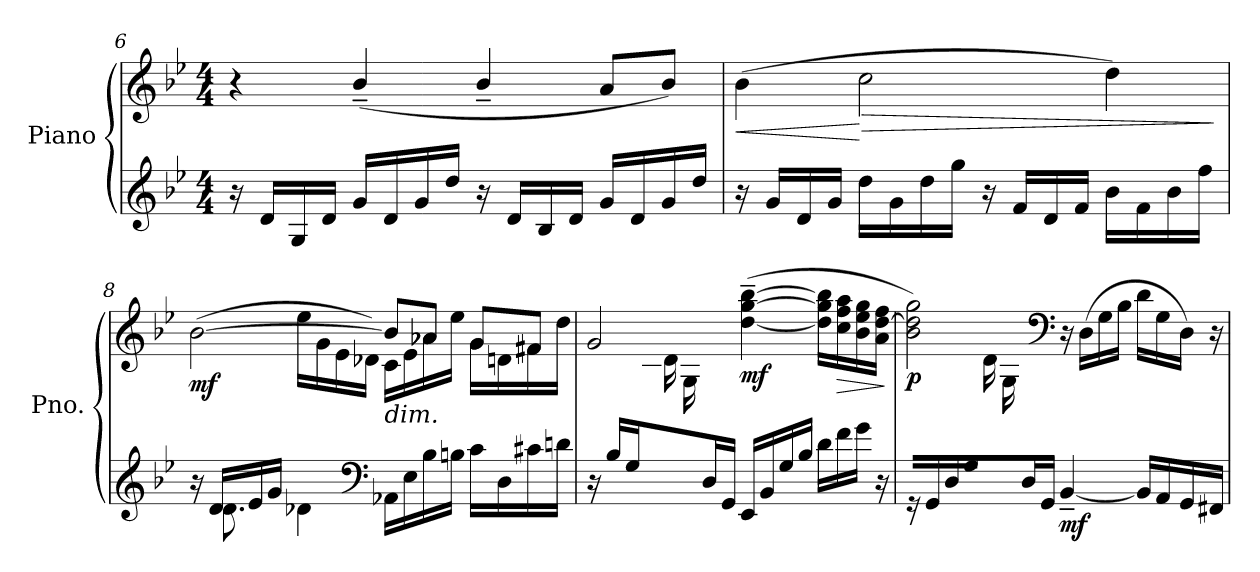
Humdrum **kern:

**kern	**kern	**dynam
*part1	*part1	*part1
*staff2	*staff1	*staff1/2
*I"Piano	*	*
*I'Pno.	*	*
*clefG2	*clefG2	*
*k[b-e-]	*k[b-e-]	*
*M4/4	*M4/4	*
=6	=6	=6
16r	4r	.
16d/LL	.	.
16G/	.	.
16d/JJ	.	.
16g/LL	(<4b-~/	.
16d/	.	.
16g/	.	.
16dd/JJ	.	.
16r	4b-~/	.
16d/LL	.	.
16B-/	.	.
16d/JJ	.	.
16g/LL	8a/L	.
16d/	.	.
16g/	8b-/J)	.
16dd/JJ	.	.
!!LO:LB:g=z
=7	=7	=7
!	!	!LO:HP:b
16r	(>4b-\	<
16g/LL	.	.
16d/	.	.
16g/JJ	.	.
!	!	!LO:HP:n=1:b
16dd\LL	2cc\	[ >
16g\	.	.
16dd\	.	.
16gg\JJ	.	.
16r	.	.
16f/LL	.	.
16d/	.	.
16f/JJ	.	.
16b-\LL	4dd\)	.
16f\	.	.
16b-\	.	.
16ff\JJ	.	.
.	.	]
=8	=8	=8
*^	*^	*
!	!	!	!	!LO:DY:b
16ryy	16r	(>[2b-<\	16ryy	mf
(>16d/LL	8.d\	.	8.ryy	.
16e-/	.	.	.	.
16g/JJ	.	.	.	.
2.ryy	4d-X\	.	16ee-<\LL	.
.	.	.	16g\	.
.	.	.	16e-\	.
.	.	.	16d-X\JJ)	.
*clefF4	*	*	*	*
!	!	!LO:TX:b:i:t=dim.	!	!
.	16AA-X\LL	8b-/L]	16c\LL	.
.	16E-\	.	16e-\	.
.	16B-\	8a-X/J	16a-\	.
.	16Bn\JJ	.	16ee-\JJ	.
.	16c\LL	8g/L	16g\LL	.
.	16D\	.	16dn\	.
.	16c#X\	8f#X/J)	16f#\	.
.	16dn\JJ	.	16dd\JJ	.
*v	*v	*	*	*
!!LO:LB:g=z	!!
=9	=9	=9	=9
16r	2g/	8.ryy	.
16B-/LL	.	.	.
16G/	.	.	.
8.ryy	.	16B-\JJ	.
.	.	16d\LL	.
.	.	16G\	.
16D/	.	2ryy	.
16GG/JJ	.	.	.
!	!	!	!LO:DY:b
16EE-/LL	(>[4dd\~ [4gg\~ [4bb-\~	.	mf
16BB-/	.	.	.
16G/	.	.	.
16B-/JJ	.	.	.
16d\LL	16dd\] 16gg\] 16bb-\]LL	.	.
!	!	!	!LO:HP:b
16f\	16cc\ 16ff\ 16aa\	.	>
16g\JJ	16b-\ 16ee-\ 16gg\	8ryy	.
16r	16a\ [16dd\ 16ff\JJ	.	.
*	*v	*v	*
.	.	]
=10	=10	=10
*	*^	*
!	!	!	!LO:DY:b
16r	2b-\ 2dd\] 2gg\)	4ryy	p
16GG/LL	.	.	.
16D/	.	.	.
16G/JJ	.	.	.
8ryy	.	16d\LL	.
.	.	16G\	.
16D/	.	2ryy	.
16GG/JJ	.	.	.
*	*clefF4	*	*
!	!	!	!LO:DY:b=2
[4BB-~/	16r	.	mf
.	(>16D\LL	.	.
.	16G\	.	.
.	16B-\JJ	.	.
16BB-/LL]	16d\LL	.	.
16AA/	16G\	.	.
16GG/	16D\JJ)	8ryy	.
16FF#X/JJ	16r	.	.
*	*v	*v	*
=	=	=
*-	*-	*-
